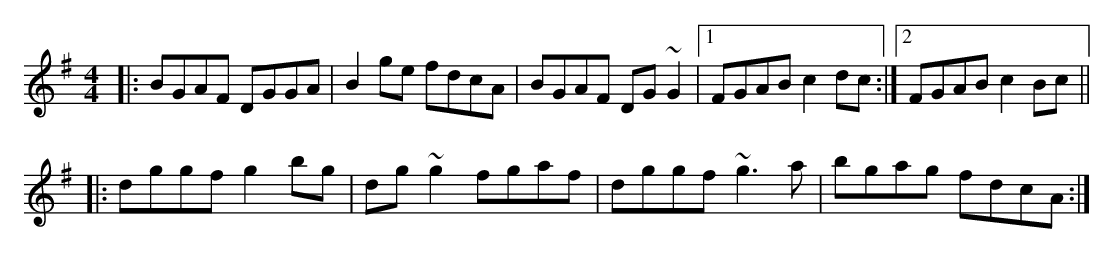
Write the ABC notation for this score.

X:1
M:4/4
K:G
|:BGAF DGGA|B2ge fdcA|BGAF DG~G2|1 FGAB c2dc:|2 FGAB c2Bc||
|:dggf g2bg|dg~g2 fgaf|dggf ~g3a|bgag fdcA:|
